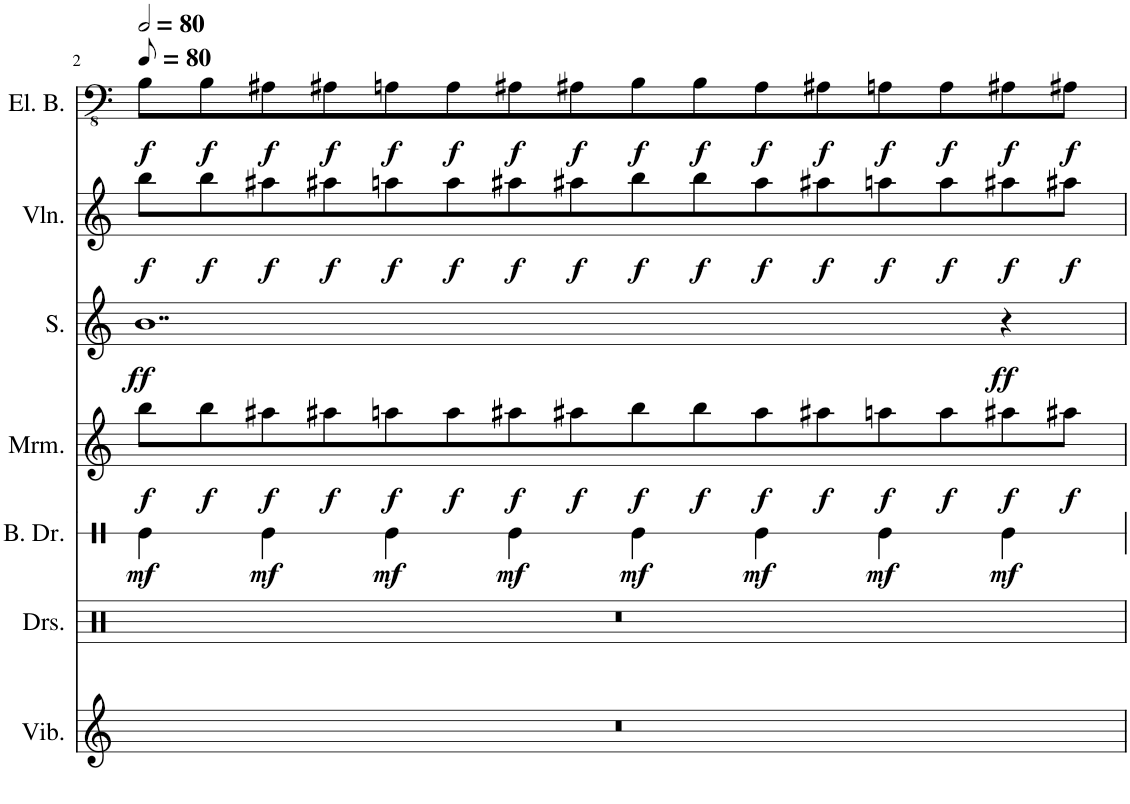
**kern	**kern	**kern	**dynam	**kern	**dynam	**kern	**dynam	**kern	**dynam	**kern	**dynam
*part7	*part6	*part5	*part5	*part4	*part4	*part3	*part3	*part2	*part2	*part1	*part1
*staff7	*staff6	*staff5	*staff5	*staff4	*staff4	*staff3	*staff3	*staff2	*staff2	*staff1	*staff1
*I"Vibraphone	*I"Trumset	*I"Bastrumma	*	*I"Marimba	*	*I"Sopran	*	*I"Violin	*	*I"Elbas	*
*I'Vib.	*	*	*	*I'Mrm.	*	*I'S.	*	*I'Vln.	*	*I'El. B.	*
!!LO:PB:g=z
*clefG2	*clefX	*clefX	*	*clefG2	*	*clefG2	*	*clefG2	*	*clefFv4	*
*k[]	*k[]	*k[]	*	*k[]	*	*k[]	*	*k[]	*	*k[]	*
*M8/4	*M8/4	*M8/4	*	*M8/4	*	*M8/4	*	*M8/4	*	*M8/4	*
*MM40	*MM40	*MM40	*	*MM40	*	*MM40	*	*MM40	*	*MM160	*
=2	=2	=2	=2	=2	=2	=2	=2	=2	=2	=2	=2
!	!	!	!LO:DY:b	!	!LO:DY:b	!	!LO:DY:b	!	!LO:DY:b	!	!LO:DY:b
0r	0r	4Re\	mf	8bb\L	f	1..b	ff	8bb\L	f	8BB\L	f
!	!	!	!	!	!LO:DY:b	!	!	!	!LO:DY:b	!	!LO:DY:b
.	.	.	.	8bb\	f	.	.	8bb\	f	8BB\	f
!	!	!	!LO:DY:b	!	!LO:DY:b	!	!	!	!LO:DY:b	!	!LO:DY:b
.	.	4Re\	mf	8aa#X\	f	.	.	8aa#X\	f	8AA#X\	f
!	!	!	!	!	!LO:DY:b	!	!	!	!LO:DY:b	!	!LO:DY:b
.	.	.	.	8aa#X\	f	.	.	8aa#X\	f	8AA#X\	f
!	!	!	!LO:DY:b	!	!LO:DY:b	!	!	!	!LO:DY:b	!	!LO:DY:b
.	.	4Re\	mf	8aan\	f	.	.	8aan\	f	8AAn\	f
!	!	!	!	!	!LO:DY:b	!	!	!	!LO:DY:b	!	!LO:DY:b
.	.	.	.	8aa\	f	.	.	8aa\	f	8AA\	f
!	!	!	!LO:DY:b	!	!LO:DY:b	!	!	!	!LO:DY:b	!	!LO:DY:b
.	.	4Re\	mf	8aa#X\	f	.	.	8aa#X\	f	8AA#X\	f
!	!	!	!	!	!LO:DY:b	!	!	!	!LO:DY:b	!	!LO:DY:b
.	.	.	.	8aa#X\	f	.	.	8aa#X\	f	8AA#X\	f
!	!	!	!LO:DY:b	!	!LO:DY:b	!	!	!	!LO:DY:b	!	!LO:DY:b
.	.	4Re\	mf	8bb\	f	.	.	8bb\	f	8BB\	f
!	!	!	!	!	!LO:DY:b	!	!	!	!LO:DY:b	!	!LO:DY:b
.	.	.	.	8bb\	f	.	.	8bb\	f	8BB\	f
!	!	!	!LO:DY:b	!	!LO:DY:b	!	!	!	!LO:DY:b	!	!LO:DY:b
.	.	4Re\	mf	8aa#\	f	.	.	8aa#\	f	8AA#\	f
!	!	!	!	!	!LO:DY:b	!	!	!	!LO:DY:b	!	!LO:DY:b
.	.	.	.	8aa#X\	f	.	.	8aa#X\	f	8AA#X\	f
!	!	!	!LO:DY:b	!	!LO:DY:b	!	!	!	!LO:DY:b	!	!LO:DY:b
.	.	4Re\	mf	8aan\	f	.	.	8aan\	f	8AAn\	f
!	!	!	!	!	!LO:DY:b	!	!	!	!LO:DY:b	!	!LO:DY:b
.	.	.	.	8aa\	f	.	.	8aa\	f	8AA\	f
!	!	!	!LO:DY:b	!	!LO:DY:b	!	!LO:DY:b	!	!LO:DY:b	!	!LO:DY:b
.	.	4Re\	mf	8aa#X\	f	4r	ff	8aa#X\	f	8AA#X\	f
!	!	!	!	!	!LO:DY:b	!	!	!	!LO:DY:b	!	!LO:DY:b
.	.	.	.	8aa#X\J	f	.	.	8aa#X\J	f	8AA#X\J	f
=	=	=	=	=	=	=	=	=	=	=	=
*-	*-	*-	*-	*-	*-	*-	*-	*-	*-	*-	*-
